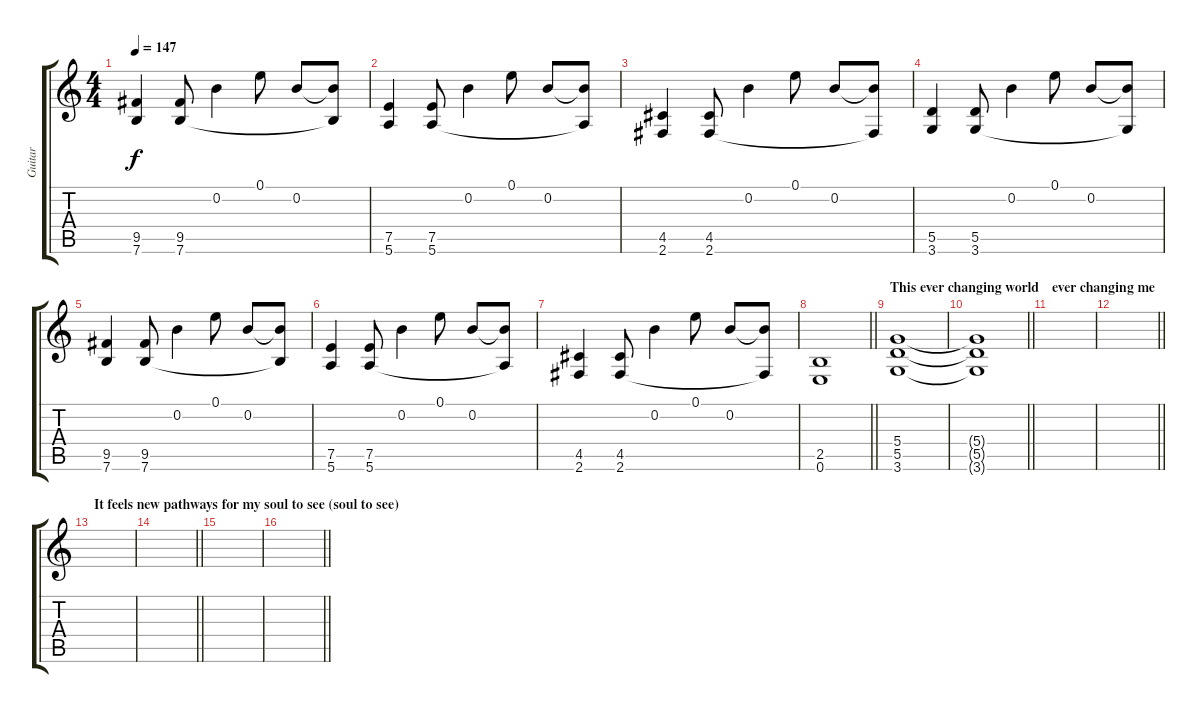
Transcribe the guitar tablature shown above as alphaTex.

\track ("Guitar" "Guitar") {instrument distortionguitar}
\staff {score tabs}
\tuning (E4 B3 G3 D3 A2 E2) {hide}
\ts (4 4)
\tempo 147
\clef g2
\ks c
(9.5 7.6).4{dy f} (9.5 7.6).8 0.2.4 0.1.8 0.2.8 (0.2{t} 7.6{t}).8 |
(7.5 5.6).4 (7.5 5.6).8 0.2.4 0.1.8 0.2.8 (0.2{t} 5.6{t}).8 |
(4.5 2.6).4 (4.5 2.6).8 0.2.4 0.1.8 0.2.8 (0.2{t} 2.6{t}).8 |
(5.5 3.6).4 (5.5 3.6).8 0.2.4 0.1.8 0.2.8 (0.2{t} 3.6{t}).8 |
(9.5 7.6).4 (9.5 7.6).8 0.2.4 0.1.8 0.2.8 (0.2{t} 7.6{t}).8 |
(7.5 5.6).4 (7.5 5.6).8 0.2.4 0.1.8 0.2.8 (0.2{t} 5.6{t}).8 |
(4.5 2.6).4 (4.5 2.6).8 0.2.4 0.1.8 0.2.8 (0.2{t} 2.6{t}).8 |
\barLineRight lightlight
(2.5 0.6).1 |
\section ("" "This ever changing world")
(5.4 5.5 3.6).1 |
\barLineRight lightlight
(5.4{t} 5.5{t} 3.6{t}).1 |
\section ("" "ever changing me ")
|
\barLineRight lightlight
|
\section ("" "It feels new pathways ")
|
\barLineRight lightlight
|
\section ("" "for my soul to see (soul to see) ")
|
\barLineRight lightlight
